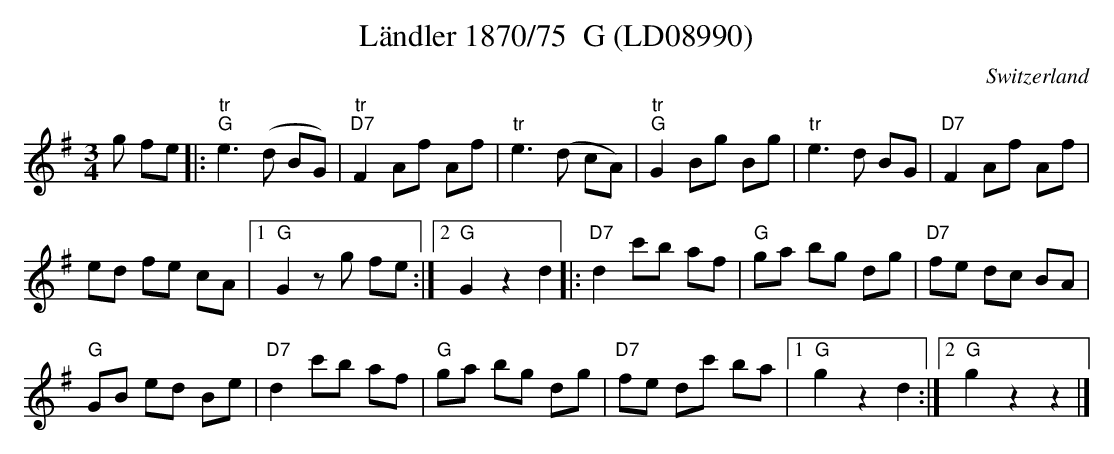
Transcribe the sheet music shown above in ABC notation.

X:1
T: L\"andler 1870/75  G (LD08990)
M:3/4
L:1/8
O:Switzerland
K:G major
g fe |: "tr""G"e3(d BG) | "tr""D7"F2 Af Af | "tr"e3 (d cA) | "tr""G"G2 Bg Bg | "tr"e3d BG | "D7"F2 Af Af |
ed fe cA |1 "G"G2zg fe :|2 "G"G2z2d2 |: "D7"d2c'b af | "G"ga bg dg | "D7"fe dc BA |
"G"GB ed Be | "D7"d2c'b af | "G"ga bg dg | "D7"fe dc' ba |1 "G"g2z2d2 :|2 "G"g2z2z2 |]
